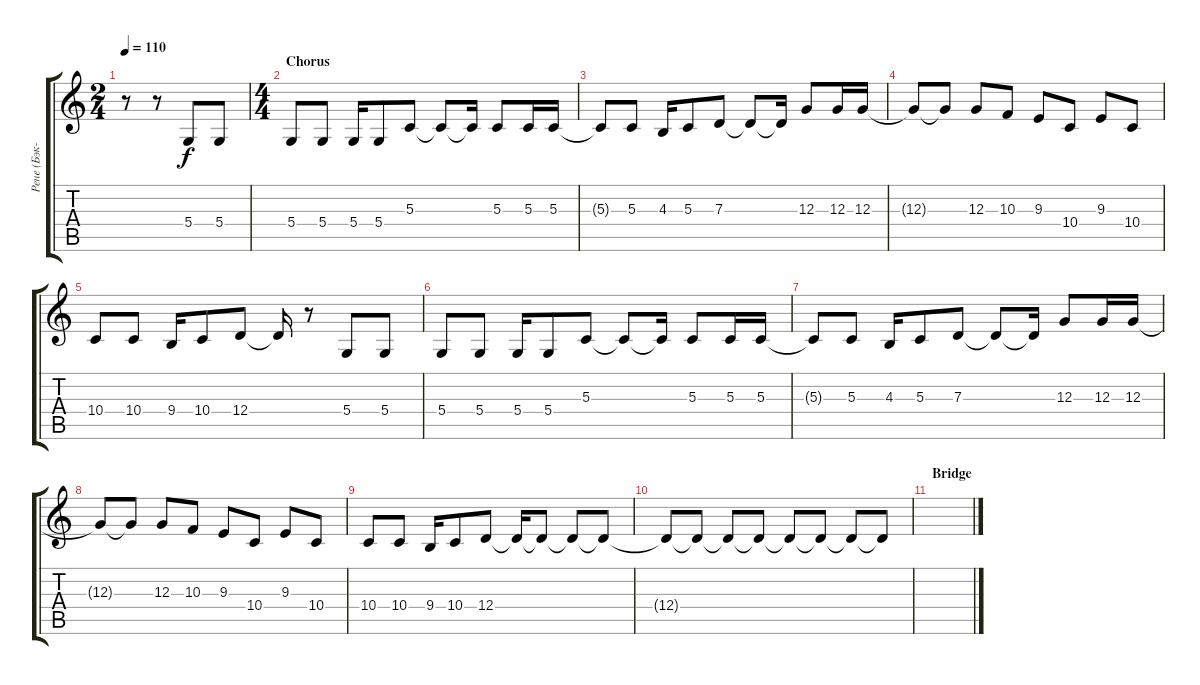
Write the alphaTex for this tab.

\track ("Рене (Бэк-вокал)" "Рене (Бэк-") {instrument lead7fifths}
\staff {score tabs}
\tuning (E4 B3 G3 D3 A2 E2) {hide}
\ts (2 4)
\tempo 110
\clef g2
\ks c
r.8{dy f} r.8 5.4.8 5.4.8 |
\ts (4 4)
\section ("" "Chorus")
5.4.8 5.4.8 5.4.16 5.4.8 5.3.8 5.3{t}.8 5.3{t}.16 5.3.8 5.3.16 5.3.16 |
5.3{t}.8 5.3.8 4.3.16 5.3.8 7.3.8 7.3{t}.8 7.3{t}.16 12.3.8 12.3.16 12.3.16 |
12.3{t}.8 12.3{t}.8 12.3.8 10.3.8 9.3.8 10.4.8 9.3.8 10.4.8 |
10.4.8 10.4.8 9.4.16 10.4.8 12.4.8 12.4{t}.16 r.8 5.4.8 5.4.8 |
5.4.8 5.4.8 5.4.16 5.4.8 5.3.8 5.3{t}.8 5.3{t}.16 5.3.8 5.3.16 5.3.16 |
5.3{t}.8 5.3.8 4.3.16 5.3.8 7.3.8 7.3{t}.8 7.3{t}.16 12.3.8 12.3.16 12.3.16 |
12.3{t}.8 12.3{t}.8 12.3.8 10.3.8 9.3.8 10.4.8 9.3.8 10.4.8 |
10.4.8 10.4.8 9.4.16 10.4.8 12.4.8 12.4{t}.16 12.4{t}.8 12.4{t}.8 12.4{t}.8 |
12.4{t}.8 12.4{t}.8 12.4{t}.8 12.4{t}.8 12.4{t}.8 12.4{t}.8 12.4{t}.8 12.4{t}.8 |
\section ("" "Bridge")
